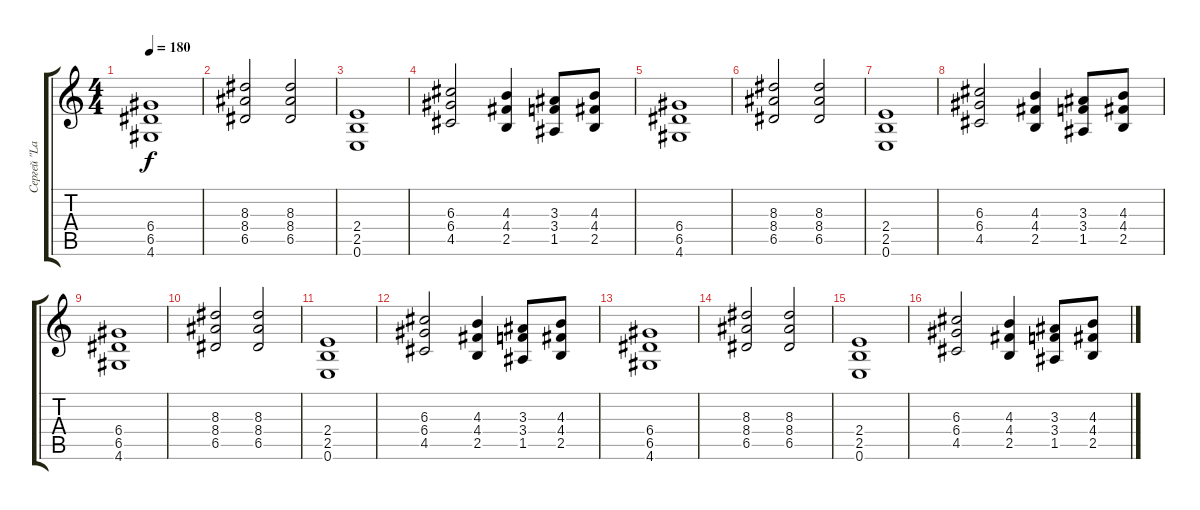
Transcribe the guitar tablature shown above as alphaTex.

\track ("Сергей \"Lazar\"" "Сергей \"La") {instrument distortionguitar}
\staff {score tabs}
\tuning (E4 B3 G3 D3 A2 E2) {hide}
\ts (4 4)
\tempo 180
\clef g2
\ks c
(6.4 6.5 4.6).1{dy f} |
(8.3 8.4 6.5).2 (8.3 8.4 6.5).2 |
(2.4 2.5 0.6).1 |
(6.3 6.4 4.5).2 (4.3 4.4 2.5).4 (3.3 3.4 1.5).8 (4.3 4.4 2.5).8 |
(6.4 6.5 4.6).1 |
(8.3 8.4 6.5).2 (8.3 8.4 6.5).2 |
(2.4 2.5 0.6).1 |
(6.3 6.4 4.5).2 (4.3 4.4 2.5).4 (3.3 3.4 1.5).8 (4.3 4.4 2.5).8 |
(6.4 6.5 4.6).1 |
(8.3 8.4 6.5).2 (8.3 8.4 6.5).2 |
(2.4 2.5 0.6).1 |
(6.3 6.4 4.5).2 (4.3 4.4 2.5).4 (3.3 3.4 1.5).8 (4.3 4.4 2.5).8 |
(6.4 6.5 4.6).1 |
(8.3 8.4 6.5).2 (8.3 8.4 6.5).2 |
(2.4 2.5 0.6).1 |
(6.3 6.4 4.5).2 (4.3 4.4 2.5).4 (3.3 3.4 1.5).8 (4.3 4.4 2.5).8
